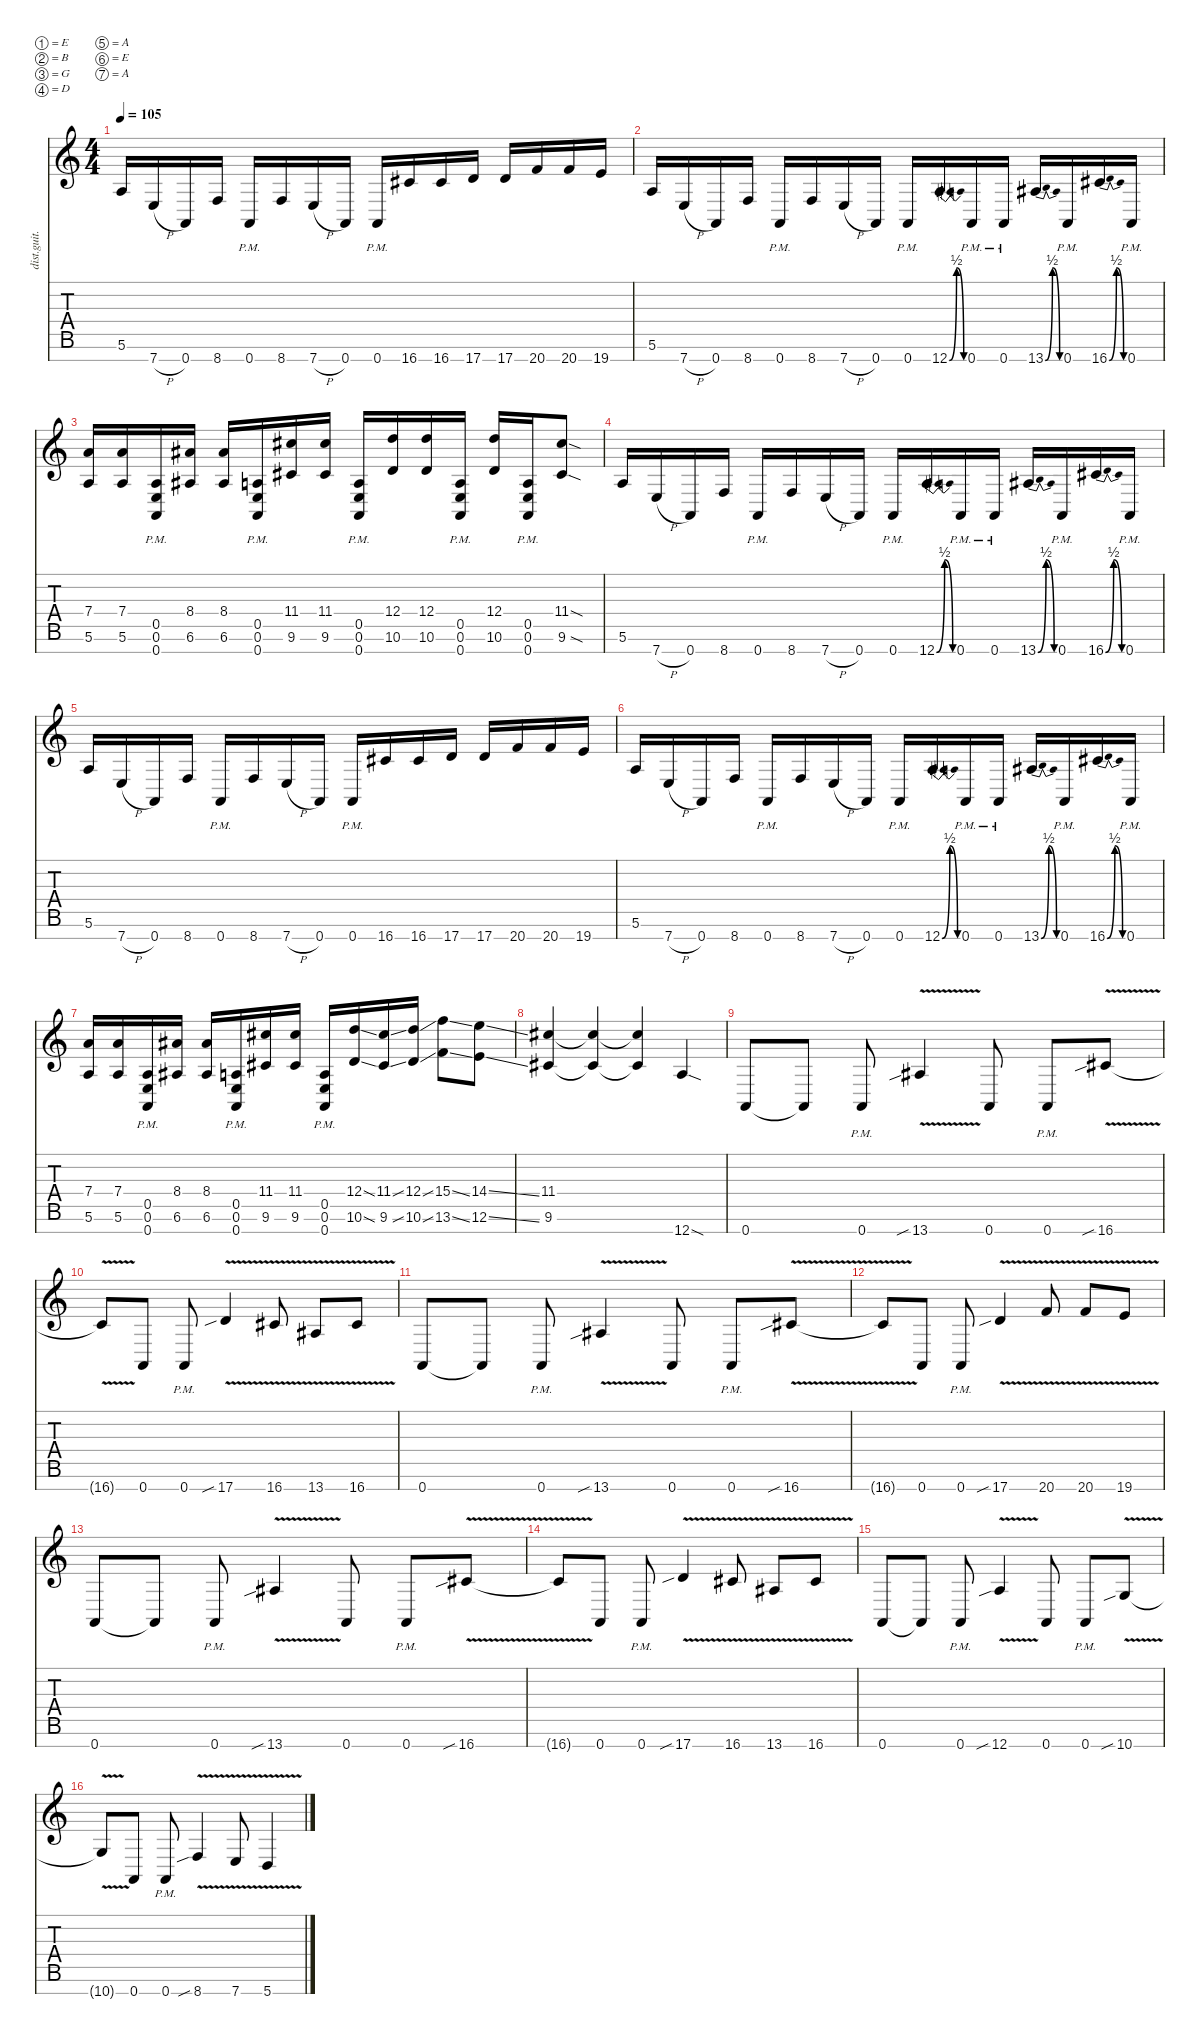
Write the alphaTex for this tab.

\defaultSystemsLayout 4
\hideDynamics
\bracketExtendMode nobrackets
\otherSystemsTrackNameOrientation horizontal
\track ("riff" "dist.guit.") {instrument distortionguitar}
\staff {score tabs}
\tuning (E4 B3 G3 D3 A2 E2 A1)
\ts (4 4)
\tempo 105
\clef g2
\ks c
5.6.16{dy mf beam Up} 7.7{h}.16{beam Up} 0.7.16{beam Up} 8.7.16{beam Up} 0.7{pm}.16{beam Up} 8.7.16{beam Up} 7.7{h}.16{beam Up} 0.7.16{beam Up} 0.7{pm}.16{beam Up} 16.7{acc #}.16{beam Up} 16.7{acc #}.16{beam Up} 17.7.16{beam Up} 17.7.16{beam Up} 20.7.16{beam Up} 20.7.16{beam Up} 19.7.16{beam Up} |
5.6.16{beam Up} 7.7{h}.16{beam Up} 0.7.16{beam Up} 8.7.16{beam Up} 0.7{pm}.16{beam Up} 8.7.16{beam Up} 7.7{h}.16{beam Up} 0.7.16{beam Up} 0.7{pm}.16{beam Up} 12.7{be (bendrelease 0 0 10.2 2 20.4 2 30 0)}.16{beam Up} 0.7{pm}.16{beam Up} 0.7{pm}.16{beam Up} 13.7{be (bendrelease 0 0 9 2 20.4 2 30 0) acc #}.16{beam Up} 0.7{pm}.16{beam Up} 16.7{be (bendrelease 0 0 8.4 2 20.4 2 30 0) acc #}.16{beam Up} 0.7{pm}.16{beam Up} |
(5.6 7.4).16{beam Up} (7.4 5.6).16{beam Up} (0.7{pm} 0.6{pm} 0.5{pm}).16{beam Up} (6.6{acc #} 8.4{acc #}).16{beam Up} (6.6{acc #} 8.4{acc #}).16{beam Up} (0.7{pm} 0.6{pm} 0.5{pm}).16{beam Up} (9.6{acc #} 11.4{acc #}).16{beam Up} (9.6{acc #} 11.4{acc #}).16{beam Up} (0.7{pm} 0.6{pm} 0.5{pm}).16{beam Up} (10.6 12.4).16{beam Up} (12.4 10.6).16{beam Up} (0.7{pm} 0.6{pm} 0.5{pm}).16{beam Up} (10.6 12.4).16{beam Up} (0.7{pm} 0.6{pm} 0.5{pm}).16{beam Up} (9.6{sod acc #} 11.4{sod acc #}).8{beam Up} |
5.6.16{beam Up} 7.7{h}.16{beam Up} 0.7.16{beam Up} 8.7.16{beam Up} 0.7{pm}.16{beam Up} 8.7.16{beam Up} 7.7{h}.16{beam Up} 0.7.16{beam Up} 0.7{pm}.16{beam Up} 12.7{be (bendrelease 0 0 10.2 2 20.4 2 30 0)}.16{beam Up} 0.7{pm}.16{beam Up} 0.7{pm}.16{beam Up} 13.7{be (bendrelease 0 0 9 2 20.4 2 30 0) acc #}.16{beam Up} 0.7{pm}.16{beam Up} 16.7{be (bendrelease 0 0 8.4 2 20.4 2 30 0) acc #}.16{beam Up} 0.7{pm}.16{beam Up} |
5.6.16{beam Up} 7.7{h}.16{beam Up} 0.7.16{beam Up} 8.7.16{beam Up} 0.7{pm}.16{beam Up} 8.7.16{beam Up} 7.7{h}.16{beam Up} 0.7.16{beam Up} 0.7{pm}.16{beam Up} 16.7{acc #}.16{beam Up} 16.7{acc #}.16{beam Up} 17.7.16{beam Up} 17.7.16{beam Up} 20.7.16{beam Up} 20.7.16{beam Up} 19.7.16{beam Up} |
5.6.16{beam Up} 7.7{h}.16{beam Up} 0.7.16{beam Up} 8.7.16{beam Up} 0.7{pm}.16{beam Up} 8.7.16{beam Up} 7.7{h}.16{beam Up} 0.7.16{beam Up} 0.7{pm}.16{beam Up} 12.7{be (bendrelease 0 0 10.2 2 20.4 2 30 0)}.16{beam Up} 0.7{pm}.16{beam Up} 0.7{pm}.16{beam Up} 13.7{be (bendrelease 0 0 9 2 20.4 2 30 0) acc #}.16{beam Up} 0.7{pm}.16{beam Up} 16.7{be (bendrelease 0 0 8.4 2 20.4 2 30 0) acc #}.16{beam Up} 0.7{pm}.16{beam Up} |
(5.6 7.4).16{beam Up} (7.4 5.6).16{beam Up} (0.7{pm} 0.6{pm} 0.5{pm}).16{beam Up} (6.6{acc #} 8.4{acc #}).16{beam Up} (6.6{acc #} 8.4{acc #}).16{beam Up} (0.7{pm} 0.6{pm} 0.5{pm}).16{beam Up} (9.6{acc #} 11.4{acc #}).16{beam Up} (9.6{acc #} 11.4{acc #}).16{beam Up} (0.7{pm} 0.6{pm} 0.5{pm}).16{beam Up} (10.6{ss} 12.4{ss}).16{beam Up} (9.6{ss acc #} 11.4{ss acc #}).16{beam Up} (10.6{ss} 12.4{ss}).16{beam Up} (13.6{ss} 15.4{ss}).8{beam Down} (12.6{ss} 14.4{ss}).8{beam Down} |
(9.6{acc #} 11.4{acc #}).4{beam Up} (9.6{t acc #} 11.4{t acc #}).4{beam Up} (9.6{t acc #} 11.4{t acc #}).4{beam Up} 12.7{sod}.4{beam Up} |
0.7.8{beam Up} 0.7{t}.8{beam Up} 0.7{pm}.8{beam Up} 13.7{v sib acc #}.4{beam Up} 0.7.8{beam Up} 0.7{pm}.8{beam Up} 16.7{v sib acc #}.8{beam Up} |
16.7{v t acc #}.8{beam Up} 0.7.8{beam Up} 0.7{pm}.8{beam Up} 17.7{v sib}.4{beam Up} 16.7{v acc #}.8{beam Up} 13.7{v acc #}.8{beam Up} 16.7{v acc #}.8{beam Up} |
0.7.8{beam Up} 0.7{t}.8{beam Up} 0.7{pm}.8{beam Up} 13.7{v sib acc #}.4{beam Up} 0.7.8{beam Up} 0.7{pm}.8{beam Up} 16.7{v sib acc #}.8{beam Up} |
16.7{v t acc #}.8{beam Up} 0.7.8{beam Up} 0.7{pm}.8{beam Up} 17.7{v sib}.4{beam Up} 20.7{v}.8{beam Up} 20.7{v}.8{beam Up} 19.7{v}.8{beam Up} |
0.7.8{beam Up} 0.7{t}.8{beam Up} 0.7{pm}.8{beam Up} 13.7{v sib acc #}.4{beam Up} 0.7.8{beam Up} 0.7{pm}.8{beam Up} 16.7{v sib acc #}.8{beam Up} |
16.7{v t acc #}.8{beam Up} 0.7.8{beam Up} 0.7{pm}.8{beam Up} 17.7{v sib}.4{beam Up} 16.7{v acc #}.8{beam Up} 13.7{v acc #}.8{beam Up} 16.7{v acc #}.8{beam Up} |
0.7.8{beam Up} 0.7{t}.8{beam Up} 0.7{pm}.8{beam Up} 12.7{v sib}.4{beam Up} 0.7.8{beam Up} 0.7{pm}.8{beam Up} 10.7{v sib}.8{beam Up} |
10.7{v t}.8{beam Up} 0.7.8{beam Up} 0.7{pm}.8{beam Up} 8.7{v sib}.4{beam Up} 7.7{v}.8{beam Up} 5.7{v}.4{beam Up}
